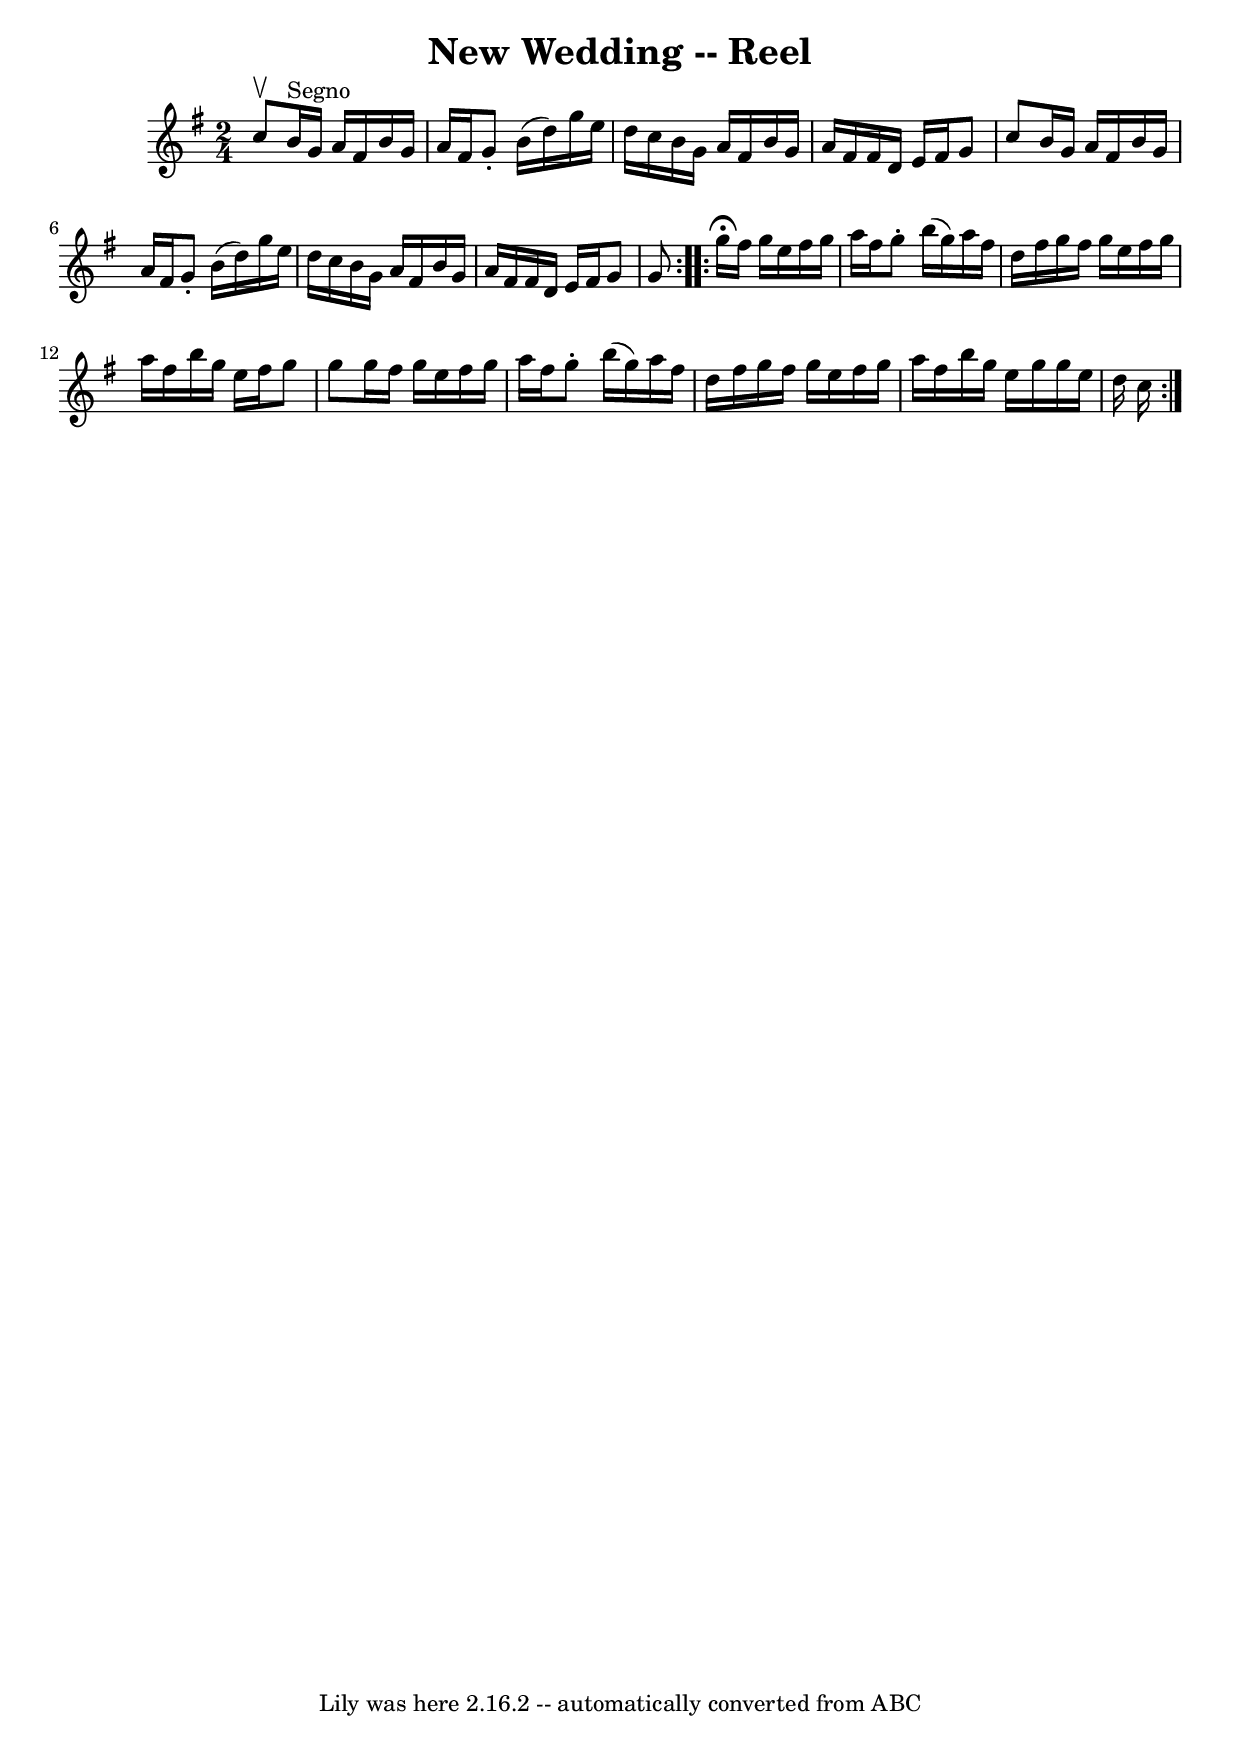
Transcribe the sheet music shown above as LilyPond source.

\version "2.16.2"
\include "Mammoth.ily"
\header {
  %% book = "Ryan's Mammoth Collection"
  crossRefNumber = "1"
  footnotes = "\\\\192"
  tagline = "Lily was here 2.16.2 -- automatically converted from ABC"
  title = "New Wedding -- Reel"

}
voicedefault =  {



  \repeat volta 2 {

    \time 2/4 
    \key g \major c''8^\upbow   |
    b'16^"Segno" g'16    
    a'16 fis'16 b'16 g'16 a'16 fis'16    |
    g'8 -. b'16 (
    d''16) g''16 e''16 d''16 c''16    |
    b'16 g'16    
    a'16 fis'16 b'16 g'16 a'16 fis'16    |
    fis'16 d'16   
    e'16 fis'16 g'8 c''8    |
    b'16 g'16 a'16 fis'16   
    b'16 g'16 a'16 fis'16    |
    g'8 -. b'16 (d''16)   
    g''16 e''16 d''16 c''16    |
    b'16 g'16 a'16 fis'16   
    b'16 g'16 a'16 fis'16    |
    fis'16 d'16 e'16 fis'16  
    g'8 g'8    
  }     
  \repeat volta 2 {
    g''16^\fermata fis''16 g''16    
    e''16 fis''16 g''16 a''16 fis''16    |
    g''8 -. b''16 (
    g''16) a''16 fis''16 d''16 fis''16    |
    g''16 fis''16 
    g''16 e''16 fis''16 g''16 a''16 fis''16    |
    b''16   
    g''16 e''16 fis''16 g''8 g''8    |
    g''16 fis''16    
    g''16 e''16 fis''16 g''16 a''16 fis''16    |
    g''8 -.   
    b''16 (g''16) a''16 fis''16 d''16 fis''16    |
    g''16  
    fis''16 g''16 e''16 fis''16 g''16 a''16 fis''16    |
    
    b''16 g''16 e''16 g''16 g''16 e''16 d''16 c''16        
  } 
  

}

\score{
  <<

    \context Staff="default"
    {
      \voicedefault 
      
    }

  >>
  \layout {
    
  }
  \midi {
  }

}
